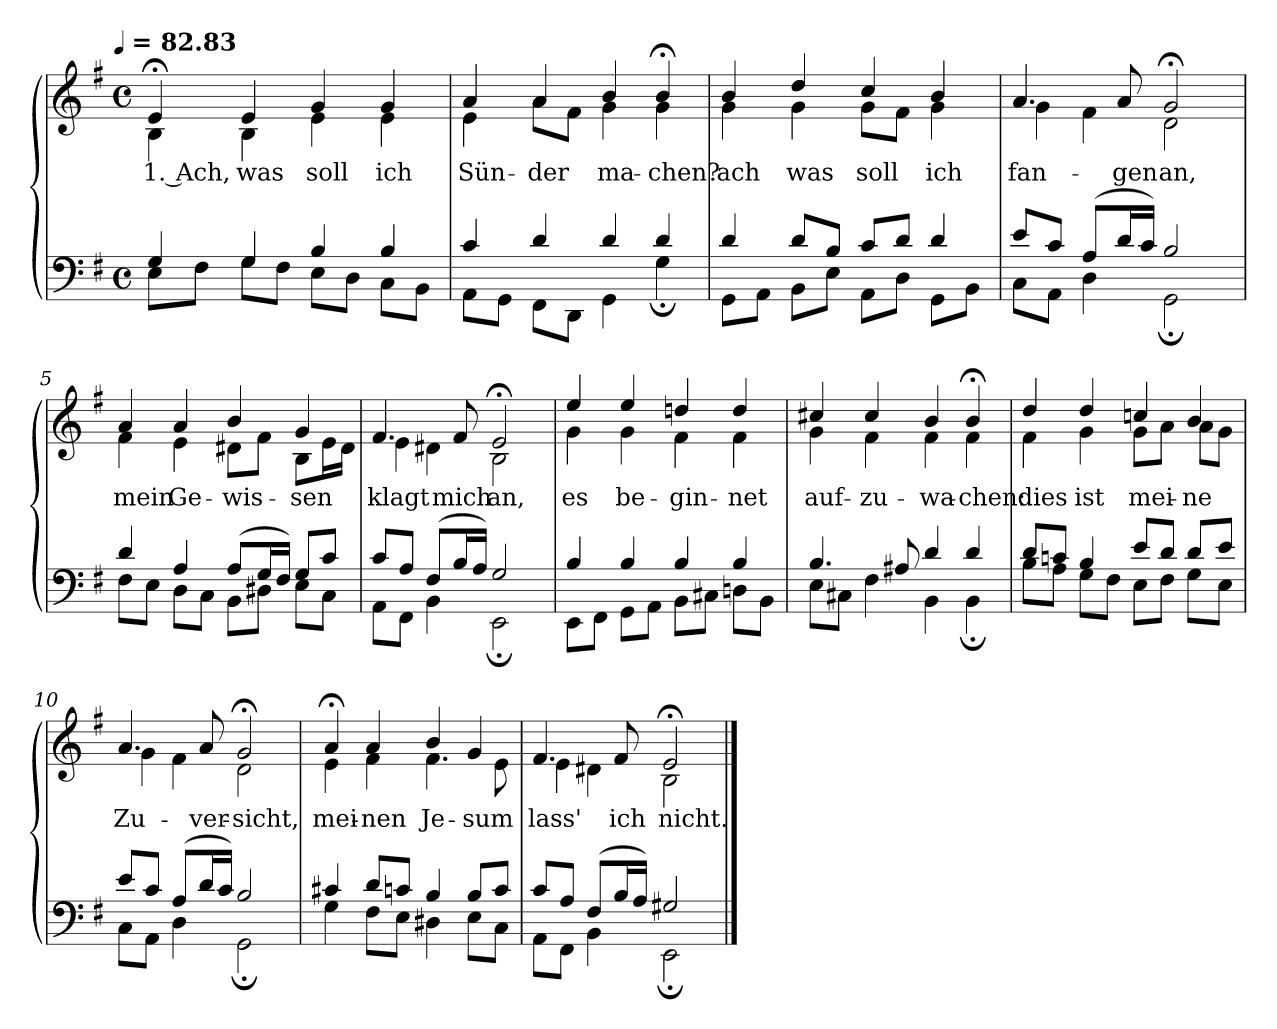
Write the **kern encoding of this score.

**kern	**kern	**text	**dynam
*part1	*part1	*part1	*part1
*staff2	*staff1	*staff1	*staff1/2
*clefF4	*clefG2	*	*
*k[f#]	*k[f#]	*	*
!!LO:TX:omd:t=[quarter] = 82.83
*M4/4	*M4/4	*	*
*met(c)	*met(c)	*	*
*MM82	*MM82	*	*
=1	=1	=1	=1
*^	*^	*	*
4G	8EL	4e;<	4B	1. Ach,	.
.	8F#J	.	.	.	.
4G	8GL	4e	4B	was	.
.	8F#J	.	.	.	.
4B	8EL	4g	4e	soll	♩ = 81
.	8DJ	.	.	.	.
4B	8CL	4g	4e	ich	♩ = 82
.	8BBJ	.	.	.	.
=2	=2	=2	=2	=2	=2
*	*	*MM81	*	*	*
4c	8AAL	4a	4e	Sün-	.
.	8GGJ	.	.	.	.
4d	8FF#L	4a	8aL	-der	.
.	8DDJ	.	8f#J	.	.
4d	4GG	4b	4g	ma-	♩ = 80
4d	4G;	4b;<	4g	-chen?	.
=3	=3	=3	=3	=3	=3
*	*	*MM81	*	*	*
4d	8GGL	4b	4g	ach	.
.	8AAJ	.	.	.	.
8dL	8BBL	4dd	4g	was	♩ = 82
8BJ	8EJ	.	.	.	.
8cL	8AAL	4cc	8gL	soll	♩ = 79
8dJ	8DJ	.	8f#J	.	.
4d	8GGL	4b	4g	ich	♩ = 77
.	8BBJ	.	.	.	.
=4	=4	=4	=4	=4	=4
*	*	*MM75	*	*	*
8eL	8CL	4.a	4g	fan-	.
8cJ	8AAJ	.	.	.	.
(8AL	4D	.	4f#	.	.
16dL	.	8a	.	-gen	♩ = 68
16cJJ)	.	.	.	.	.
2B	2GG;	2g;<	2d	an,	♩ = 69
!!LO:LB:g=z	!!
=5	=5	=5	=5	=5	=5
*	*	*MM81	*	*	*
4d	8F#L	4a	4f#	mein	.
.	8EJ	.	.	.	.
4A	8DL	4a	4e	Ge-	♩ = 80
.	8CJ	.	.	.	.
(8AL	8BBL	4b	8d#XL	-wis-	♩ = 79
16GL	8D#XJ	.	8f#J	.	.
16F#JJ)	.	.	.	.	.
8GL	8EL	4g	8BL	-sen	♩ = 75
8cJ	8CJ	.	16eL	.	.
.	.	.	16d#JJ	.	.
=6	=6	=6	=6	=6	=6
*	*	*MM70	*	*	*
8cL	8AAL	4.f#	4e	klagt	.
8AJ	8FF#J	.	.	.	.
(8F#L	4BB	.	4d#X	.	.
16BL	.	8f#	.	mich	♩ = 63
16AJJ)	.	.	.	.	.
2G	2EE;	2e;<	2B	an,	♩ = 60
=7	=7	=7	=7	=7	=7
*	*	*MM81	*	*	*
4B	8EEL	4ee	4g	es	.
.	8FF#J	.	.	.	.
4B	8GGL	4ee	4g	be-	♩ = 80
.	8AAJ	.	.	.	.
4B	8BBL	4ddn	4f#	-gin-	♩ = 82
.	8C#XJ	.	.	.	.
4B	8DnL	4dd	4f#	-net	♩ = 78
.	8BBJ	.	.	.	.
=8	=8	=8	=8	=8	=8
*	*	*MM77	*	*	*
4.B	8EL	4cc#X	4g	auf-	.
.	8C#XJ	.	.	.	.
.	4F#	4cc#	4f#	-zu-	♩ = 76
8A#X	.	.	.	.	.
4d	4BB	4b	4f#	-wa-	♩ = 74
4d	4BB;	4b;<	4f#	-chen:	♩ = 71
!!LO:LB:g=z	!!
=9	=9	=9	=9	=9	=9
*	*	*MM81	*	*	*
8dL	8BL	4dd	4f#	dies	.
8cnJ	8AJ	.	.	.	.
4B	8GL	4dd	4g	ist	♩ = 80
.	8F#J	.	.	.	.
8eL	8EL	4ccn	8gL	mei-	♩ = 79
8dJ	8F#J	.	8aJ	.	.
8dL	8GL	4b	8aL	-ne	♩ = 78
8eJ	8EJ	.	8gJ	.	.
=10	=10	=10	=10	=10	=10
*	*	*MM77	*	*	*
8eL	8CL	4.a	4g	Zu-	.
8cJ	8AAJ	.	.	.	.
(8AL	4D	.	4f#	.	.
16dL	.	8a	.	-ver-	♩ =64
16cJJ)	.	.	.	.	.
2B	2GG;	2g;<	2d	-sicht,	♩ = 70
=11	=11	=11	=11	=11	=11
*	*	*MM73	*	*	*
4c#X	4G	4a;<	4e	mei-	.
8dL	8F#L	4a	4f#	-nen	♩ = 71
8cnJ	8EJ	.	.	.	.
4B	4D#X	4b	4.f#	Je-	♩ = 69
8BL	8EL	4g	.	-sum	♩ = 66
8cJ	8CJ	.	8e	.	.
=12	=12	=12	=12	=12	=12
*	*	*MM65	*	*	*
8cL	8AAL	4.f#	4e	lass'	.
8AJ	8FF#J	.	.	.	.
(8F#L	4BB	.	4d#X	.	.
16BL	.	8f#	.	ich	♩ = 50
16AJJ)	.	.	.	.	.
2G#X	2EE;	2e;<	2B	nicht.	.
*v	*v	*	*	*	*
*	*v	*v	*	*
==	==	==	==
*-	*-	*-	*-
